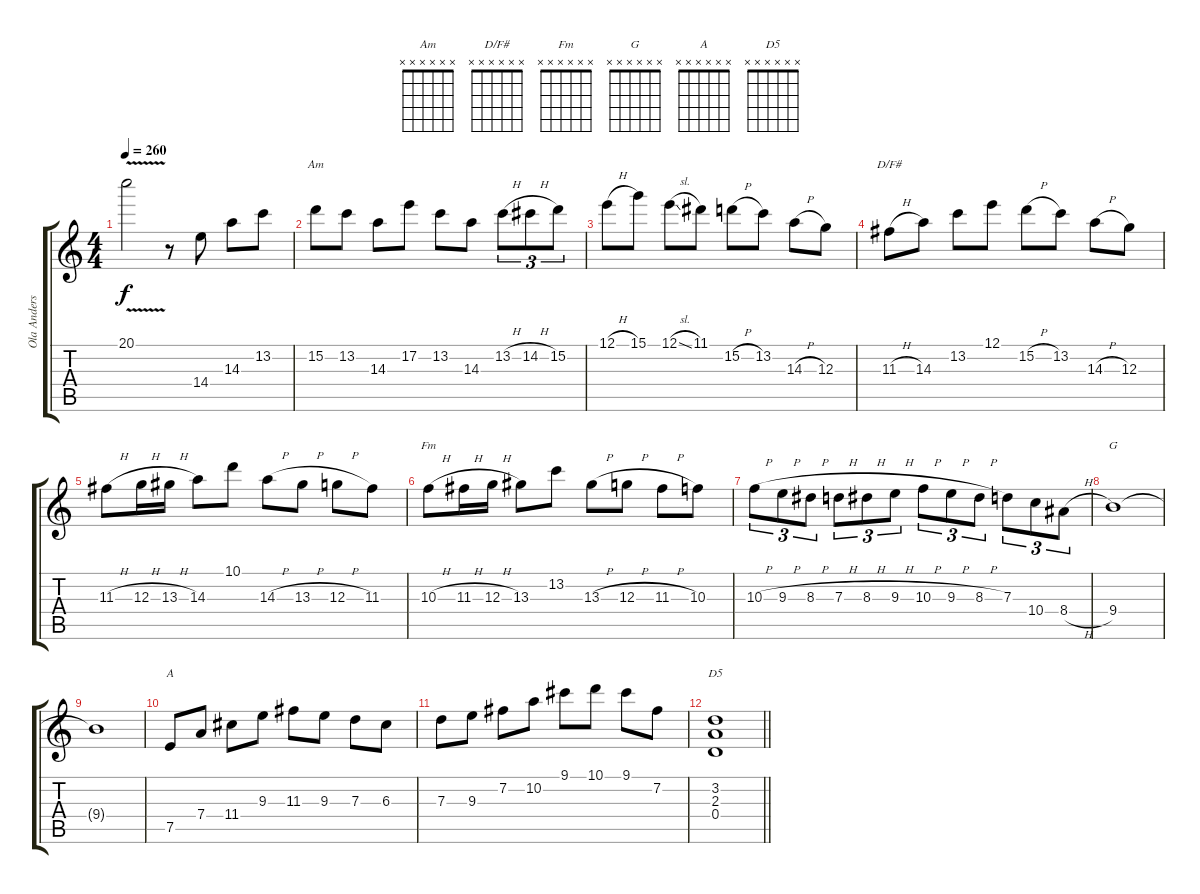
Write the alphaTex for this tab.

\track ("Ola Andersson guitar" "Ola Anders") {instrument distortionguitar}
\staff {score tabs}
\tuning (E4 B3 G3 D3 A2 E2) {hide}
\chord ("Am" x x x x x x)
\chord ("D/F#" x x x x x x)
\chord ("Fm" x x x x x x)
\chord ("G" x x x x x x)
\chord ("A" x x x x x x)
\chord ("D5" x x x x x x)
\ts (4 4)
\tempo 260
\clef g2
\ks c
20.1{v}.2{dy f} r.8 14.4.8 14.3.8 13.2.8 |
15.2.8{ch "Am"} 13.2.8 14.3.8 17.2.8 13.2.8 14.3.8 13.2{h}.8{tu (3 2)} 14.2{h}.8{tu (3 2)} 15.2.8{tu (3 2)} |
12.1{h}.8 15.1.8 12.1{sl}.8 11.1.8 15.2{h}.8 13.2.8 14.3{h}.8 12.3.8 |
11.3{h}.8{ch "D/F#"} 14.3.8 13.2.8 12.1.8 15.2{h}.8 13.2.8 14.3{h}.8 12.3.8 |
11.3{h}.8 12.3{h}.16 13.3{h}.16 14.3.8 10.1.8 14.3{h}.8 13.3{h}.8 12.3{h}.8 11.3.8 |
10.3{h}.8{ch "Fm"} 11.3{h}.16 12.3{h}.16 13.3.8 13.2.8 13.3{h}.8 12.3{h}.8 11.3{h}.8 10.3.8 |
10.3{h}.8{tu (3 2)} 9.3{h}.8{tu (3 2)} 8.3{h}.8{tu (3 2)} 7.3{h}.8{tu (3 2)} 8.3{h}.8{tu (3 2)} 9.3{h}.8{tu (3 2)} 10.3{h}.8{tu (3 2)} 9.3{h}.8{tu (3 2)} 8.3{h}.8{tu (3 2)} 7.3.8{tu (3 2)} 10.4.8{tu (3 2)} 8.4{h}.8{tu (3 2)} |
9.4.1{ch "G"} |
9.4{t}.1 |
7.5.8{ch "A"} 7.4.8 11.4.8 9.3.8 11.3.8 9.3.8 7.3.8 6.3.8 |
7.3.8 9.3.8 7.2.8 10.2.8 9.1.8 10.1.8 9.1.8 7.2.8 |
\barLineRight lightlight
(3.2 2.3 0.4).1{ch "D5"}
